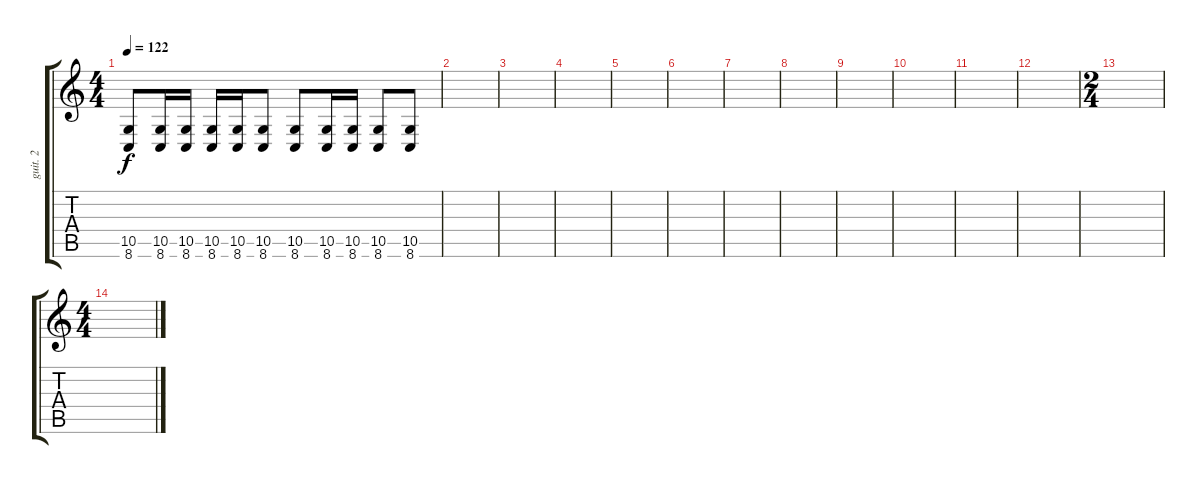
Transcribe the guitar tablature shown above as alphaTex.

\track ("guit. 2" "guit. 2") {instrument stringensemble1}
\staff {score tabs}
\tuning (E4 B3 G3 D3 A2 E2) {hide}
\ts (4 4)
\tempo 122
\clef g2
\ks c
(10.5 8.6).8{dy f} (10.5 8.6).16 (10.5 8.6).16 (10.5 8.6).16 (10.5 8.6).16 (10.5 8.6).8 (10.5 8.6).8 (10.5 8.6).16 (10.5 8.6).16 (10.5 8.6).8 (10.5 8.6).8 |
|
|
|
|
|
|
|
|
|
|
|
\ts (2 4)
|
\ts (4 4)
